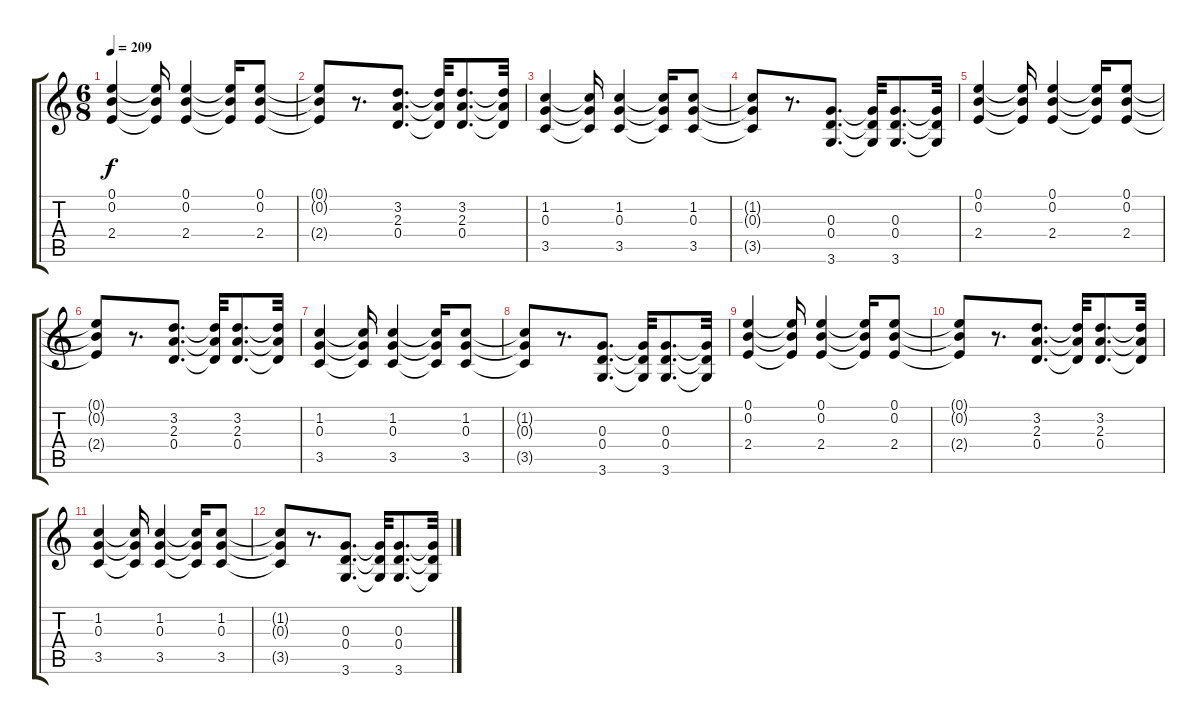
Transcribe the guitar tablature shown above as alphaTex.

\track "" {instrument overdrivenguitar}
\staff {score tabs}
\tuning (E4 B3 G3 D3 A2 E2) {hide}
\ts (6 8)
\tempo 209
\clef g2
\ks c
(0.1 0.2 2.4).4{dy f} (0.1{t} 0.2{t} 2.4{t}).16 (0.1 0.2 2.4).4 (0.1{t} 0.2{t} 2.4{t}).16 (0.1 0.2 2.4).8 |
(0.1{t} 0.2{t} 2.4{t}).8 r.8{d} (3.2 2.3 0.4).8{d} (3.2{t} 2.3{t} 0.4{t}).32 (3.2 2.3 0.4).8{d} (3.2{t} 2.3{t} 0.4{t}).32 |
(1.2 0.3 3.5).4 (1.2{t} 0.3{t} 3.5{t}).16 (1.2 0.3 3.5).4 (1.2{t} 0.3{t} 3.5{t}).16 (1.2 0.3 3.5).8 |
(1.2{t} 0.3{t} 3.5{t}).8 r.8{d} (0.3 0.4 3.6).8{d} (0.3{t} 0.4{t} 3.6{t}).32 (0.3 0.4 3.6).8{d} (0.3{t} 0.4{t} 3.6{t}).32 |
(0.1 0.2 2.4).4 (0.1{t} 0.2{t} 2.4{t}).16 (0.1 0.2 2.4).4 (0.1{t} 0.2{t} 2.4{t}).16 (0.1 0.2 2.4).8 |
(0.1{t} 0.2{t} 2.4{t}).8 r.8{d} (3.2 2.3 0.4).8{d} (3.2{t} 2.3{t} 0.4{t}).32 (3.2 2.3 0.4).8{d} (3.2{t} 2.3{t} 0.4{t}).32 |
(1.2 0.3 3.5).4 (1.2{t} 0.3{t} 3.5{t}).16 (1.2 0.3 3.5).4 (1.2{t} 0.3{t} 3.5{t}).16 (1.2 0.3 3.5).8 |
(1.2{t} 0.3{t} 3.5{t}).8 r.8{d} (0.3 0.4 3.6).8{d} (0.3{t} 0.4{t} 3.6{t}).32 (0.3 0.4 3.6).8{d} (0.3{t} 0.4{t} 3.6{t}).32 |
(0.1 0.2 2.4).4 (0.1{t} 0.2{t} 2.4{t}).16 (0.1 0.2 2.4).4 (0.1{t} 0.2{t} 2.4{t}).16 (0.1 0.2 2.4).8 |
(0.1{t} 0.2{t} 2.4{t}).8 r.8{d} (3.2 2.3 0.4).8{d} (3.2{t} 2.3{t} 0.4{t}).32 (3.2 2.3 0.4).8{d} (3.2{t} 2.3{t} 0.4{t}).32 |
(1.2 0.3 3.5).4 (1.2{t} 0.3{t} 3.5{t}).16 (1.2 0.3 3.5).4 (1.2{t} 0.3{t} 3.5{t}).16 (1.2 0.3 3.5).8 |
(1.2{t} 0.3{t} 3.5{t}).8 r.8{d} (0.3 0.4 3.6).8{d} (0.3{t} 0.4{t} 3.6{t}).32 (0.3 0.4 3.6).8{d} (0.3{t} 0.4{t} 3.6{t}).32
